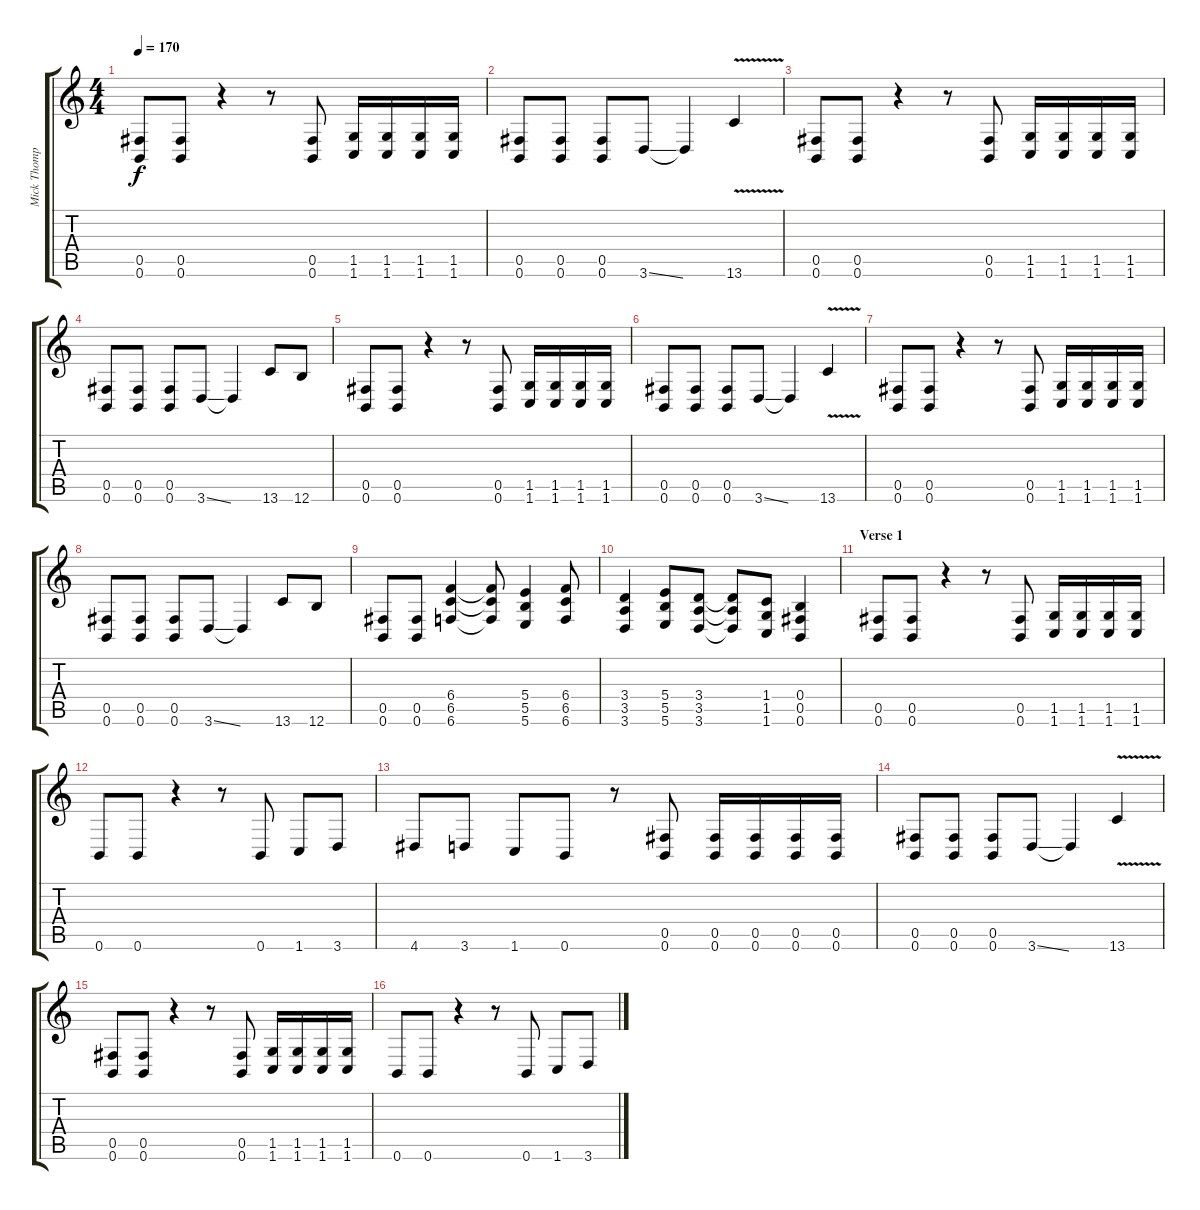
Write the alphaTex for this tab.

\track ("Mick Thompson" "Mick Thomp") {instrument distortionguitar}
\staff {score tabs}
\tuning (Db4 Ab3 E3 B2 Gb2 B1) {hide}
\ts (4 4)
\tempo 170
\clef g2
\ks c
(0.5 0.6).8{dy f} (0.5 0.6).8 r.4 r.8 (0.5 0.6).8 (1.5 1.6).16 (1.5 1.6).16 (1.5 1.6).16 (1.5 1.6).16 |
(0.5 0.6).8 (0.5 0.6).8 (0.5 0.6).8 3.6{ss}.8 3.6{t}.4 13.6{v}.4 |
(0.5 0.6).8 (0.5 0.6).8 r.4 r.8 (0.5 0.6).8 (1.5 1.6).16 (1.5 1.6).16 (1.5 1.6).16 (1.5 1.6).16 |
(0.5 0.6).8 (0.5 0.6).8 (0.5 0.6).8 3.6{ss}.8 3.6{t}.4 13.6.8 12.6.8 |
(0.5 0.6).8 (0.5 0.6).8 r.4 r.8 (0.5 0.6).8 (1.5 1.6).16 (1.5 1.6).16 (1.5 1.6).16 (1.5 1.6).16 |
(0.5 0.6).8 (0.5 0.6).8 (0.5 0.6).8 3.6{ss}.8 3.6{t}.4 13.6{v}.4 |
(0.5 0.6).8 (0.5 0.6).8 r.4 r.8 (0.5 0.6).8 (1.5 1.6).16 (1.5 1.6).16 (1.5 1.6).16 (1.5 1.6).16 |
(0.5 0.6).8 (0.5 0.6).8 (0.5 0.6).8 3.6{ss}.8 3.6{t}.4 13.6.8 12.6.8 |
(0.5 0.6).8 (0.5 0.6).8 (6.4 6.5 6.6).4 (6.4{t} 6.5{t} 6.6{t}).8 (5.4 5.5 5.6).4 (6.4 6.5 6.6).8 |
(3.4 3.5 3.6).4 (5.4 5.5 5.6).8 (3.4 3.5 3.6).8 (3.4{t} 3.5{t} 3.6{t}).8 (1.4 1.5 1.6).8 (0.4 0.5 0.6).4 |
\section ("" "Verse 1")
(0.5 0.6).8 (0.5 0.6).8 r.4 r.8 (0.5 0.6).8 (1.5 1.6).16 (1.5 1.6).16 (1.5 1.6).16 (1.5 1.6).16 |
0.6.8 0.6.8 r.4 r.8 0.6.8 1.6.8 3.6.8 |
4.6.8 3.6.8 1.6.8 0.6.8 r.8 (0.5 0.6).8 (0.5 0.6).16 (0.5 0.6).16 (0.5 0.6).16 (0.5 0.6).16 |
(0.5 0.6).8 (0.5 0.6).8 (0.5 0.6).8 3.6{ss}.8 3.6{t}.4 13.6{v}.4 |
(0.5 0.6).8 (0.5 0.6).8 r.4 r.8 (0.5 0.6).8 (1.5 1.6).16 (1.5 1.6).16 (1.5 1.6).16 (1.5 1.6).16 |
0.6.8 0.6.8 r.4 r.8 0.6.8 1.6.8 3.6.8
